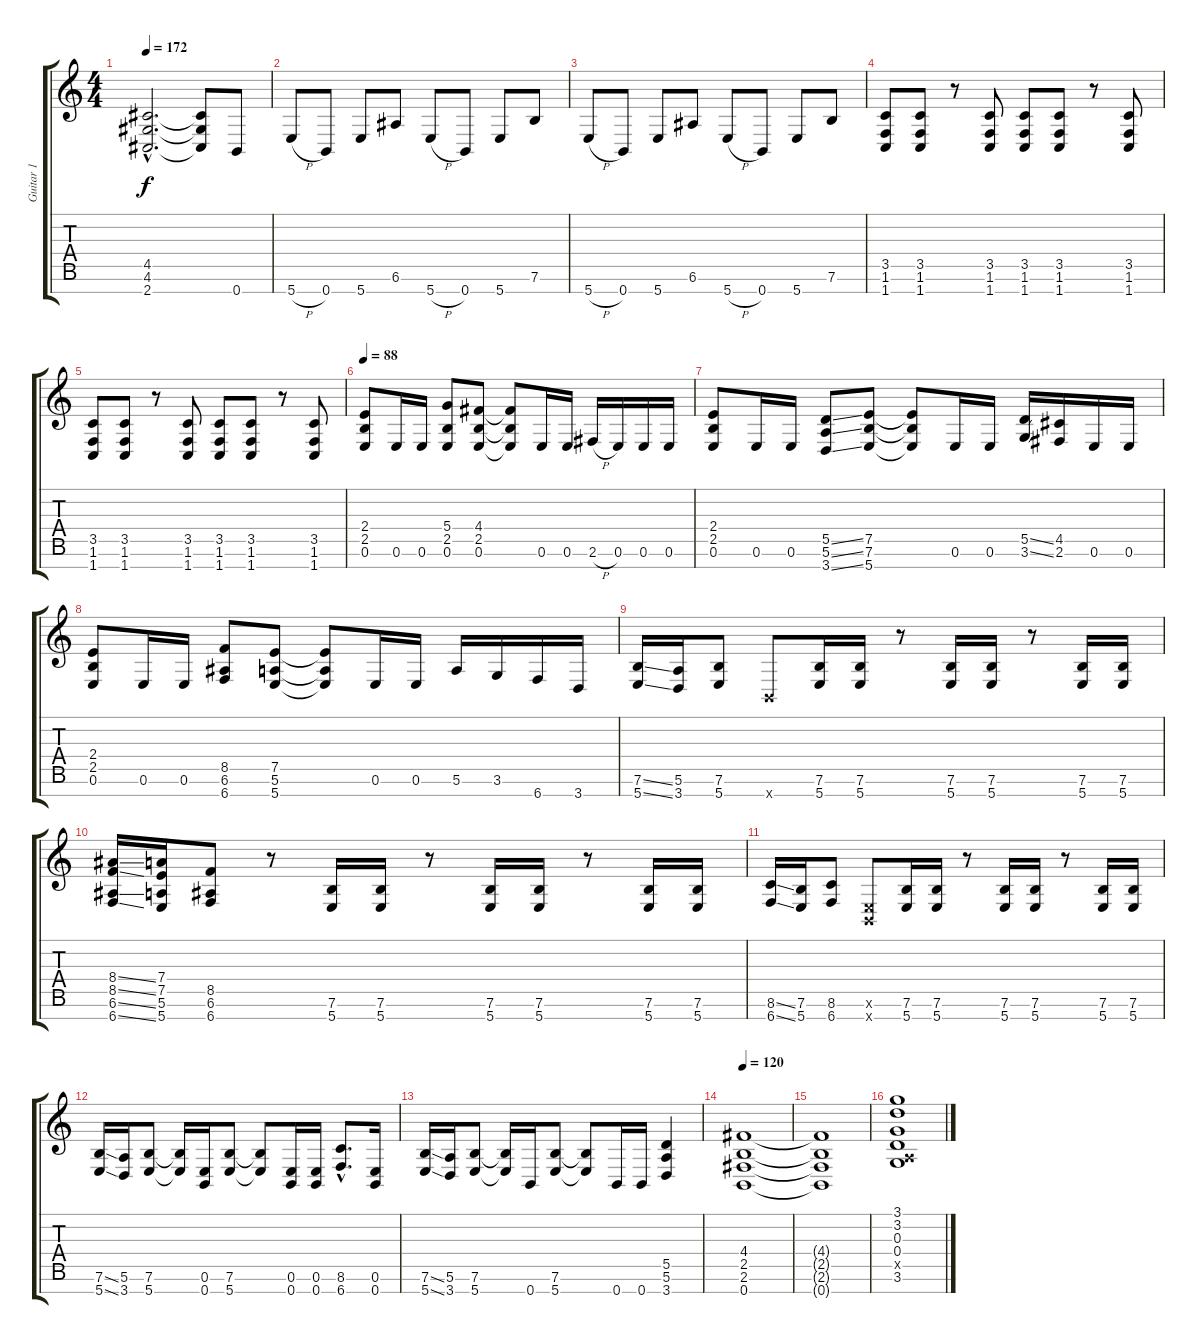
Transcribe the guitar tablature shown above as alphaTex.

\track ("Guitar 1" "Guitar 1") {instrument distortionguitar}
\staff {score tabs}
\tuning (E4 B3 G3 D3 A2 E2 B1) {hide}
\ts (4 4)
\tempo 172
\clef g2
\ks c
(4.5{hac t} 4.6{hac t} 2.7{hac t}).2{d dy f} (4.5{t} 4.6{t} 2.7{t}).8 0.7.8 |
5.7{h}.8 0.7.8 5.7.8 6.6.8 5.7{h}.8 0.7.8 5.7.8 7.6.8 |
5.7{h}.8 0.7.8 5.7.8 6.6.8 5.7{h}.8 0.7.8 5.7.8 7.6.8 |
(3.5 1.6 1.7).8 (3.5 1.6 1.7).8 r.8 (3.5 1.6 1.7).8 (3.5 1.6 1.7).8 (3.5 1.6 1.7).8 r.8 (3.5 1.6 1.7).8 |
(3.5 1.6 1.7).8 (3.5 1.6 1.7).8 r.8 (3.5 1.6 1.7).8 (3.5 1.6 1.7).8 (3.5 1.6 1.7).8 r.8 (3.5 1.6 1.7).8 |
\tempo 88
(2.4 2.5 0.6).8 0.6.16 0.6.16 (5.4 2.5 0.6).8 (4.4 2.5 0.6).8 (4.4{t} 2.5{t} 0.6{t}).8 0.6.16 0.6.16 2.6{h}.16 0.6.16 0.6.16 0.6.16 |
(2.4 2.5 0.6).8 0.6.16 0.6.16 (5.5{ss} 5.6{ss} 3.7{ss}).8 (7.5 7.6 5.7).8 (7.5{t} 7.6{t} 5.7{t}).8 0.6.16 0.6.16 (5.5{ss} 3.6{ss}).16 (4.5 2.6).16 0.6.16 0.6.16 |
(2.4 2.5 0.6).8 0.6.16 0.6.16 (8.5 6.6 6.7).8 (7.5 5.6 5.7).8 (7.5{t} 5.6{t} 5.7{t}).8 0.6.16 0.6.16 5.6.16 3.6.16 6.7.16 3.7.16 |
(7.6{ss} 5.7{ss}).16 (5.6 3.7).16 (7.6 5.7).8 0.7{x}.8 (7.6 5.7).16 (7.6 5.7).16 r.8 (7.6 5.7).16 (7.6 5.7).16 r.8 (7.6 5.7).16 (7.6 5.7).16 |
(8.4{ss} 8.5{ss} 6.6{ss} 6.7{ss}).16 (7.4 7.5 5.6 5.7).16 (8.5 6.6 6.7).8 r.8 (7.6 5.7).16 (7.6 5.7).16 r.8 (7.6 5.7).16 (7.6 5.7).16 r.8 (7.6 5.7).16 (7.6 5.7).16 |
(8.6{ss} 6.7{ss}).16 (7.6 5.7).16 (8.6 6.7).8 (0.6{x} 0.7{x}).8 (7.6 5.7).16 (7.6 5.7).16 r.8 (7.6 5.7).16 (7.6 5.7).16 r.8 (7.6 5.7).16 (7.6 5.7).16 |
(7.6{ss} 5.7{ss}).16 (5.6 3.7).16 (7.6 5.7).8 (7.6{t} 5.7{t}).16 (0.6 0.7).16 (7.6 5.7).8 (7.6{t} 5.7{t}).8 (0.6 0.7).16 (0.6 0.7).16 (8.6{hac} 6.7{hac}).8{d} (0.6 0.7).16 |
(7.6{ss} 5.7{ss}).16 (5.6 3.7).16 (7.6 5.7).8 (7.6{t} 5.7{t}).16 0.7.16 (7.6 5.7).8 (7.6{t} 5.7{t}).8 0.7.16 0.7.16 (5.5 5.6 3.7).4 |
\tempo 120
(4.4 2.5 2.6 0.7).1 |
(4.4{t} 2.5{t} 2.6{t} 0.7{t}).1 |
(3.1 3.2 0.3 0.4 0.5{x} 3.6).1
